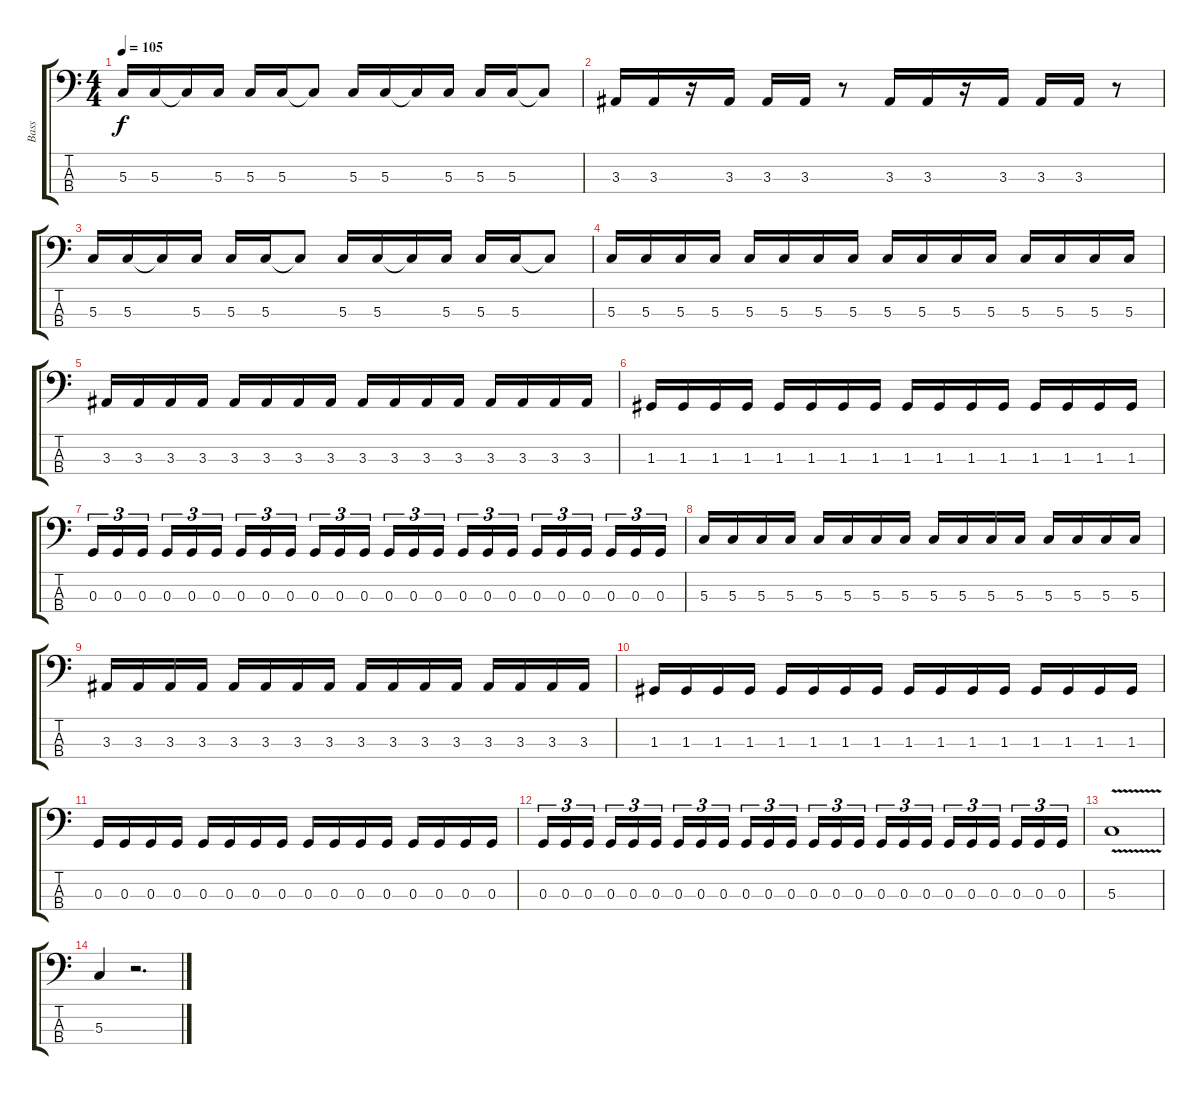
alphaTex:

\track ("Bass" "Bass") {instrument electricbassfinger}
\staff {score tabs}
\tuning (F2 C2 G1 D1) {hide}
\ts (4 4)
\tempo 105
\clef f4
\ks c
5.3.16{dy f} 5.3.16 5.3{t}.16 5.3.16 5.3.16 5.3.16 5.3{t}.8 5.3.16 5.3.16 5.3{t}.16 5.3.16 5.3.16 5.3.16 5.3{t}.8 |
3.3.16 3.3.16 r.16 3.3.16 3.3.16 3.3.16 r.8 3.3.16 3.3.16 r.16 3.3.16 3.3.16 3.3.16 r.8 |
5.3.16 5.3.16 5.3{t}.16 5.3.16 5.3.16 5.3.16 5.3{t}.8 5.3.16 5.3.16 5.3{t}.16 5.3.16 5.3.16 5.3.16 5.3{t}.8 |
5.3.16 5.3.16 5.3.16 5.3.16 5.3.16 5.3.16 5.3.16 5.3.16 5.3.16 5.3.16 5.3.16 5.3.16 5.3.16 5.3.16 5.3.16 5.3.16 |
3.3.16 3.3.16 3.3.16 3.3.16 3.3.16 3.3.16 3.3.16 3.3.16 3.3.16 3.3.16 3.3.16 3.3.16 3.3.16 3.3.16 3.3.16 3.3.16 |
1.3.16 1.3.16 1.3.16 1.3.16 1.3.16 1.3.16 1.3.16 1.3.16 1.3.16 1.3.16 1.3.16 1.3.16 1.3.16 1.3.16 1.3.16 1.3.16 |
0.3.16{tu (3 2)} 0.3.16{tu (3 2)} 0.3.16{tu (3 2) beam splitsecondary} 0.3.16{tu (3 2)} 0.3.16{tu (3 2)} 0.3.16{tu (3 2)} 0.3.16{tu (3 2)} 0.3.16{tu (3 2)} 0.3.16{tu (3 2) beam splitsecondary} 0.3.16{tu (3 2)} 0.3.16{tu (3 2)} 0.3.16{tu (3 2)} 0.3.16{tu (3 2)} 0.3.16{tu (3 2)} 0.3.16{tu (3 2) beam splitsecondary} 0.3.16{tu (3 2)} 0.3.16{tu (3 2)} 0.3.16{tu (3 2)} 0.3.16{tu (3 2)} 0.3.16{tu (3 2)} 0.3.16{tu (3 2) beam splitsecondary} 0.3.16{tu (3 2)} 0.3.16{tu (3 2)} 0.3.16{tu (3 2)} |
5.3.16 5.3.16 5.3.16 5.3.16 5.3.16 5.3.16 5.3.16 5.3.16 5.3.16 5.3.16 5.3.16 5.3.16 5.3.16 5.3.16 5.3.16 5.3.16 |
3.3.16 3.3.16 3.3.16 3.3.16 3.3.16 3.3.16 3.3.16 3.3.16 3.3.16 3.3.16 3.3.16 3.3.16 3.3.16 3.3.16 3.3.16 3.3.16 |
1.3.16 1.3.16 1.3.16 1.3.16 1.3.16 1.3.16 1.3.16 1.3.16 1.3.16 1.3.16 1.3.16 1.3.16 1.3.16 1.3.16 1.3.16 1.3.16 |
0.3.16 0.3.16 0.3.16 0.3.16 0.3.16 0.3.16 0.3.16 0.3.16 0.3.16 0.3.16 0.3.16 0.3.16 0.3.16 0.3.16 0.3.16 0.3.16 |
0.3.16{tu (3 2)} 0.3.16{tu (3 2)} 0.3.16{tu (3 2) beam splitsecondary} 0.3.16{tu (3 2)} 0.3.16{tu (3 2)} 0.3.16{tu (3 2)} 0.3.16{tu (3 2)} 0.3.16{tu (3 2)} 0.3.16{tu (3 2) beam splitsecondary} 0.3.16{tu (3 2)} 0.3.16{tu (3 2)} 0.3.16{tu (3 2)} 0.3.16{tu (3 2)} 0.3.16{tu (3 2)} 0.3.16{tu (3 2) beam splitsecondary} 0.3.16{tu (3 2)} 0.3.16{tu (3 2)} 0.3.16{tu (3 2)} 0.3.16{tu (3 2)} 0.3.16{tu (3 2)} 0.3.16{tu (3 2) beam splitsecondary} 0.3.16{tu (3 2)} 0.3.16{tu (3 2)} 0.3.16{tu (3 2)} |
5.3{v}.1 |
5.3.4 r.2{d}
